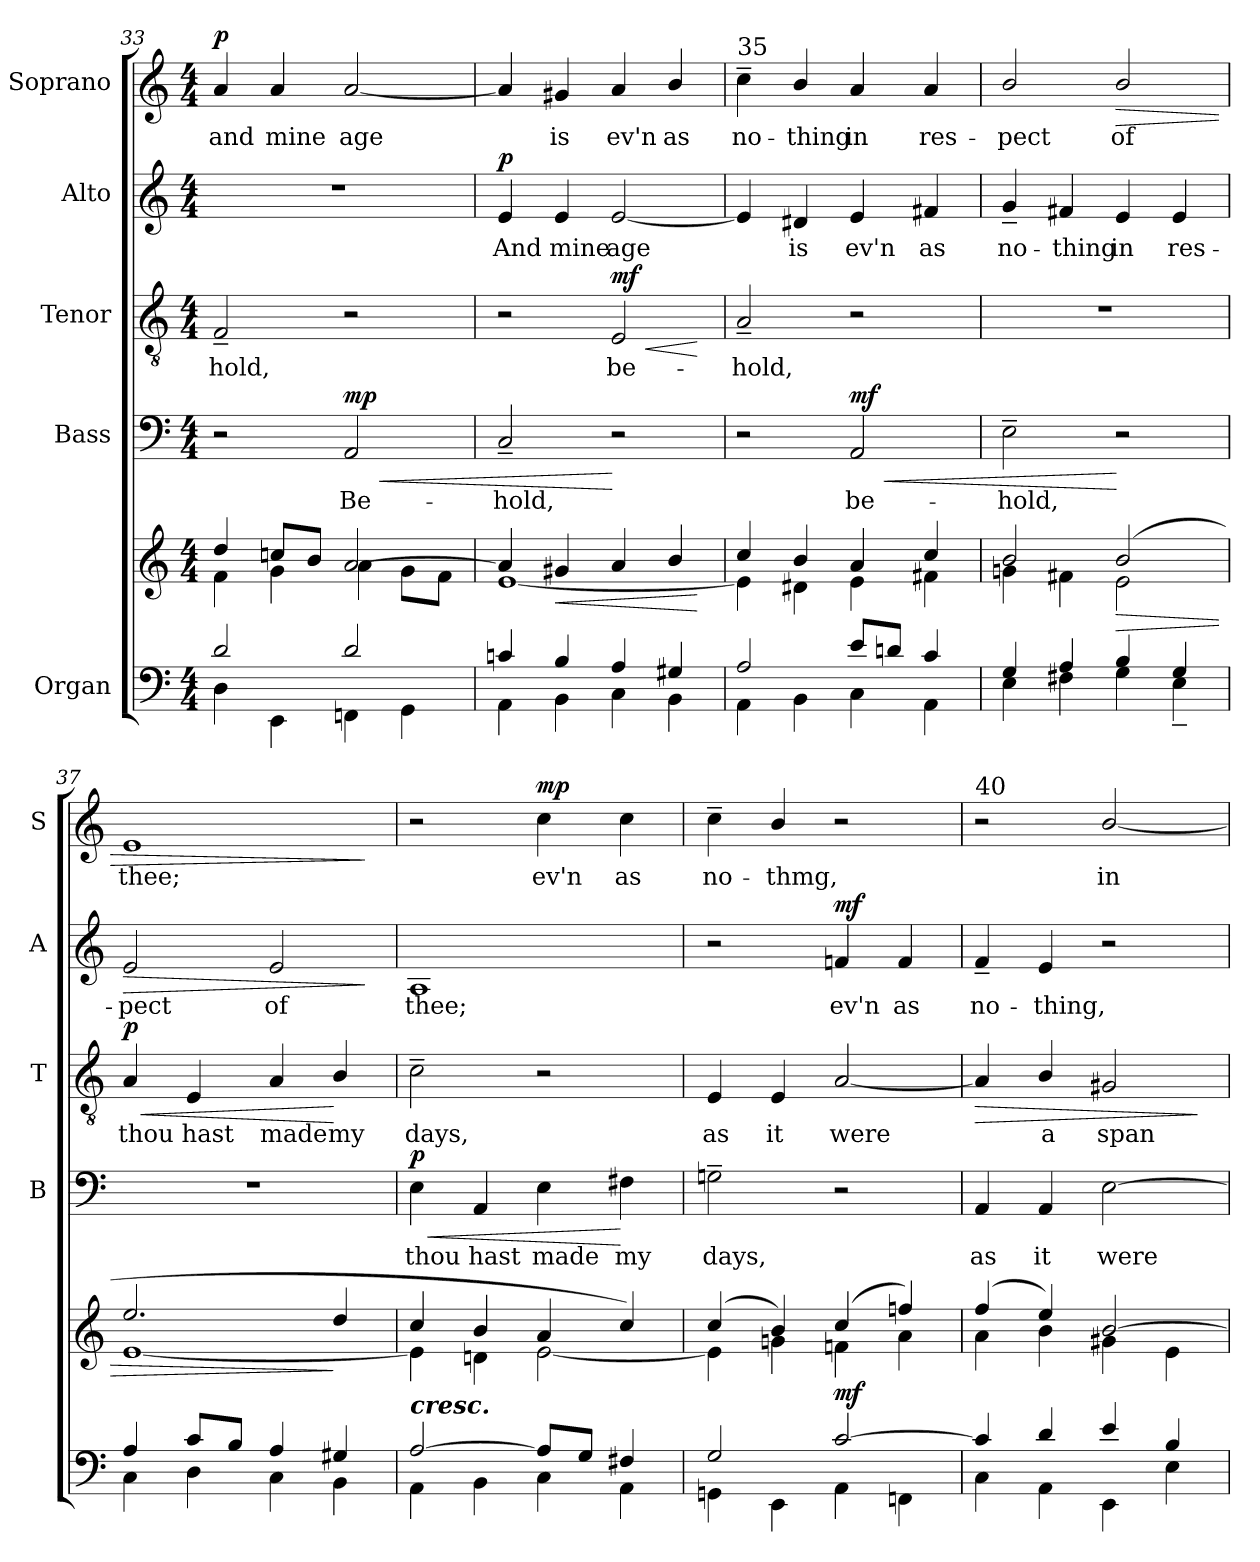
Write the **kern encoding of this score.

**kern	**kern	**dynam	**kern	**text	**dynam	**kern	**text	**dynam	**kern	**text	**dynam	**kern	**text	**dynam
*part5	*part5	*part5	*part4	*part4	*part4	*part3	*part3	*part3	*part2	*part2	*part2	*part1	*part1	*part1
*staff6	*staff5	*staff5/6	*staff4	*staff4	*staff4	*staff3	*staff3	*staff3	*staff2	*staff2	*staff2	*staff1	*staff1	*staff1
*I"Organ	*	*	*I"Bass	*	*	*I"Tenor	*	*	*I"Alto	*	*	*I"Soprano	*	*
*	*	*	*I'B	*	*	*I'T	*	*	*I'A	*	*	*I'S	*	*
*clefF4	*clefG2	*	*clefF4	*	*	*clefGv2	*	*	*clefG2	*	*	*clefG2	*	*
*k[]	*k[]	*	*k[]	*	*	*k[]	*	*	*k[]	*	*	*k[]	*	*
*C:	*C:	*	*C:	*	*	*C:	*	*	*C:	*	*	*C:	*	*
*M4/4	*M4/4	*	*M4/4	*	*	*M4/4	*	*	*M4/4	*	*	*M4/4	*	*
=33	=33	=33	=33	=33	=33	=33	=33	=33	=33	=33	=33	=33	=33	=33
*^	*^	*	*	*	*	*	*	*	*	*	*	*	*	*
!	!	!	!	!	!	!	!	!	!LO:LY:b	!	!	!	!	!	!LO:LY:b	!LO:DY:b
2d/	(<4D\	4dd/	4f\	.	2r	.	.	2F~</	-hold,	.	1r	.	.	4a/	and	p
!	!	!	!	!	!	!	!	!	!	!	!	!	!	!	!LO:LY:b	!
.	4EE\	8ccn/L	4g\	.	.	.	.	.	.	.	.	.	.	4a/	mine	.
.	.	8b/J	.	.	.	.	.	.	.	.	.	.	.	.	.	.
!	!	!	!	!	!	!LO:LY:b	!LO:HP:b	!	!	!	!	!	!	!	!LO:LY:b	!
!	!	!	!	!	!	!	!LO:DY:n=1:b	!	!	!	!	!	!	!	!	!
2d/	4FFn\	[>2a/	4a\	.	2AA/	Be-	< mp	2r	.	.	.	.	.	[2a/	age	.
.	4GG\	.	8g\L	.	.	.	.	.	.	.	.	.	.	.	.	.
.	.	.	8f\J	.	.	.	.	.	.	.	.	.	.	.	.	.
=34	=34	=34	=34	=34	=34	=34	=34	=34	=34	=34	=34	=34	=34	=34	=34	=34
!	!	!	!	!	!	!LO:LY:b	!	!	!	!	!	!LO:LY:b	!LO:DY:b	!	!	!
4cn/	4AA\	4a/]	[<1e	.	2C~</	-hold,	.	2r	.	.	4e/	And	p	4a/]	.	.
!	!	!	!	!LO:HP:b	!	!	!	!	!	!	!	!LO:LY:b	!	!	!LO:LY:b	!
4B/	4BB\	4g#X/	.	<	.	.	.	.	.	.	4e/	mine	.	4g#X/	is	.
!	!	!	!	!	!	!	!	!	!LO:LY:b	!LO:HP:b	!	!LO:LY:b	!	!	!LO:LY:b	!
!	!	!	!	!	!	!	!	!	!	!LO:DY:n=1:b	!	!	!	!	!	!
4A/	4C\	4a/	.	.	2r	.	[	2E/	be-	< mf	[2e/	age	.	4a/	ev'n	.
!	!	!	!	!	!	!	!	!	!	!	!	!	!	!	!LO:LY:b	!
4G#X/	4BB\	4b/)	.	.	.	.	.	.	.	.	.	.	.	4b/	as	.
*v	*v	*	*	*	*	*	*	*	*	*	*	*	*	*	*	*
*	*v	*v	*	*	*	*	*	*	*	*	*	*	*	*	*
.	.	[	.	.	.	.	.	[	.	.	.	.	.	.
!!LO:LB:g=z
=35	=35	=35	=35	=35	=35	=35	=35	=35	=35	=35	=35	=35	=35	=35
*^	*^	*	*	*	*	*	*	*	*	*	*	*	*	*
!	!	!	!	!	!	!	!	!	!	!	!	!	!	!LO:TX:a:t=35	!	!
!	!	!	!	!	!	!	!	!	!LO:LY:b	!	!	!	!	!	!LO:LY:b	!
2A/	4AA\	4cc/	4e\]	.	2r	.	.	2A~</	-hold,	.	4e/]	.	.	4cc~>\	no-	.
!	!	!	!	!	!	!	!	!	!	!	!	!LO:LY:b	!	!	!LO:LY:b	!
.	4BB\	4b/	4d#X\	.	.	.	.	.	.	.	4d#X/	is	.	4b/	-thing	.
!	!	!	!	!	!	!LO:LY:b	!LO:HP:b	!	!	!	!	!LO:LY:b	!	!	!LO:LY:b	!
!	!	!	!	!	!	!	!LO:DY:n=1:b	!	!	!	!	!	!	!	!	!
8e/L	4C\	4a/	4e\	.	2AA/	be-	< mf	2r	.	.	4e/	ev'n	.	4a/	in	.
8dn/J	.	.	.	.	.	.	.	.	.	.	.	.	.	.	.	.
!	!	!	!	!	!	!	!	!	!	!	!	!LO:LY:b	!	!	!LO:LY:b	!
4c/	4AA\	4cc/	4f#X\	.	.	.	.	.	.	.	4f#X/	as	.	4a/	res-	.
=36	=36	=36	=36	=36	=36	=36	=36	=36	=36	=36	=36	=36	=36	=36	=36	=36
!	!	!	!	!	!	!LO:LY:b	!	!	!	!	!	!LO:LY:b	!	!	!LO:LY:b	!
4G/	4E\	2b/	4gn\	.	2E~>\	-hold,	.	1r	.	.	4g~</	no-	.	2b/	-pect	.
!	!	!	!	!	!	!	!	!	!	!	!	!LO:LY:b	!	!	!	!
4A/	4F#X\	.	4f#X\	.	.	.	.	.	.	.	4f#X/	-thing	.	.	.	.
!	!	!	!	!LO:HP:b	!	!	!	!	!	!	!	!LO:LY:b	!	!	!LO:LY:b	!LO:HP:b
4B/	4G\	(<2b/	2e\	>	2r	.	[	.	.	.	4e/	in	.	2b/	of	>
!	!	!	!	!	!	!	!	!	!	!	!	!LO:LY:b	!	!	!	!
4G/	4E~<\	.	.	.	.	.	.	.	.	.	4e/	res-	.	.	.	.
=37	=37	=37	=37	=37	=37	=37	=37	=37	=37	=37	=37	=37	=37	=37	=37	=37
!	!	!	!	!	!	!	!	!	!LO:LY:b	!LO:HP:b	!	!LO:LY:b	!LO:HP:b	!	!LO:LY:b	!
!	!	!	!	!	!	!	!	!	!	!LO:DY:n=1:b	!	!	!	!	!	!
4A/	4C\	2.ee/	[<1e	.	1r	.	.	4A/	thou	< p	2e/	-pect	>	1e	thee;	.
!	!	!	!	!	!	!	!	!	!LO:LY:b	!	!	!	!	!	!	!
8c/L	4D\	.	.	.	.	.	.	4E/	hast	.	.	.	.	.	.	.
8B/J	.	.	.	.	.	.	.	.	.	.	.	.	.	.	.	.
!	!	!	!	!	!	!	!	!	!LO:LY:b	!	!	!LO:LY:b	!	!	!	!
4A/	4C\	.	.	.	.	.	.	4A/	made	.	2e/	of	.	.	.	.
!	!	!	!	!	!	!	!	!	!LO:LY:b	!	!	!	!	!	!	!
4G#X/	4BB\	4dd/	.	]	.	.	.	4B/	my	[	.	.	.	.	.	.
*v	*v	*	*	*	*	*	*	*	*	*	*	*	*	*	*	*
*	*v	*v	*	*	*	*	*	*	*	*	*	*	*	*	*
.	.	.	.	.	.	.	.	.	.	.	]	.	.	]
=38	=38	=38	=38	=38	=38	=38	=38	=38	=38	=38	=38	=38	=38	=38
*^	*^	*	*	*	*	*	*	*	*	*	*	*	*	*
!LO:TX:a:Bi:t=cresc.	!	!	!	!	!	!	!	!	!	!	!	!	!	!	!	!
!	!	!	!	!	!	!LO:LY:b	!LO:HP:b	!	!LO:LY:b	!	!	!LO:LY:b	!	!	!	!
!	!	!	!	!	!	!	!LO:DY:n=1:b	!	!	!	!	!	!	!	!	!
[>2A/	4AA\	4cc/	4e\]	.	4E\	thou	< p	2c~>\	days,	.	1A	thee;	.	2r	.	.
!	!	!	!	!	!	!LO:LY:b	!	!	!	!	!	!	!	!	!	!
.	4BB\	4b/	4dn\	.	4AA/	hast	.	.	.	.	.	.	.	.	.	.
!	!	!	!	!	!	!LO:LY:b	!	!	!	!	!	!	!	!	!LO:LY:b	!LO:DY:b
8A/L]	4C\	4a/	[<2e\	.	4E\	made	.	2r	.	.	.	.	.	4cc\	ev'n	mp
8G/J	.	.	.	.	.	.	.	.	.	.	.	.	.	.	.	.
!	!	!	!	!	!	!LO:LY:b	!	!	!	!	!	!	!	!	!LO:LY:b	!
4F#X/	4AA\	4cc/)	.	.	4F#X\	my	[	.	.	.	.	.	.	4cc\	as	.
=39	=39	=39	=39	=39	=39	=39	=39	=39	=39	=39	=39	=39	=39	=39	=39	=39
!	!	!	!	!	!	!LO:LY:b	!	!	!LO:LY:b	!	!	!	!	!	!LO:LY:b	!
2G/	4GGn\	(>4cc/	4e\]	.	2Gn~>\	days,	.	4E/	as	.	2r	.	.	4cc~>\	no-	.
!	!	!	!	!	!	!	!	!	!LO:LY:b	!	!	!	!	!	!LO:LY:b	!
.	4EE\	4b/)	4gn\	.	.	.	.	4E/	it	.	.	.	.	4b/	-thmg,	.
!	!	!	!	!LO:DY:a=2	!	!	!	!	!LO:LY:b	!	!	!LO:LY:b	!LO:DY:b	!	!	!
[>2c/	4AA\	(>4cc/	4fn\	mf	2r	.	.	[2A/	were	.	4fn/	ev'n	mf	2r	.	.
!	!	!	!	!	!	!	!	!	!	!	!	!LO:LY:b	!	!	!	!
.	4FFn\	4ffn/)	4a\	.	.	.	.	.	.	.	4f/	as	.	.	.	.
!!LO:PB:g=z
=40	=40	=40	=40	=40	=40	=40	=40	=40	=40	=40	=40	=40	=40	=40	=40	=40
!	!	!	!	!	!	!	!	!	!	!	!	!	!	!LO:TX:a:t=40	!	!
!	!	!	!	!	!	!LO:LY:b	!	!	!	!LO:HP:b	!	!LO:LY:b	!	!	!	!
4c/]	4C\	(>4ff/	4a\	.	4AA/	as	.	4A/]	.	>	4f~</	no-	.	2r	.	.
!	!	!	!	!	!	!LO:LY:b	!	!	!LO:LY:b	!	!	!LO:LY:b	!	!	!	!
4d/	4AA\	4ee/)	4b\	.	4AA/	it	.	4B/	a	.	4e/	-thing,	.	.	.	.
!	!	!	!	!	!	!LO:LY:b	!	!	!LO:LY:b	!	!	!	!	!	!LO:LY:b	!
4e/	4EE\	[>2b/	4g#X\	.	[2E\	were	.	2G#X/	span	.	2r	.	.	[2b/	in	.
4B/	4E\	.	4e\	.	.	.	.	.	.	.	.	.	.	.	.	.
*v	*v	*	*	*	*	*	*	*	*	*	*	*	*	*	*	*
*	*v	*v	*	*	*	*	*	*	*	*	*	*	*	*	*
.	.	.	.	.	.	.	.	]	.	.	.	.	.	.
=	=	=	=	=	=	=	=	=	=	=	=	=	=	=
*-	*-	*-	*-	*-	*-	*-	*-	*-	*-	*-	*-	*-	*-	*-
